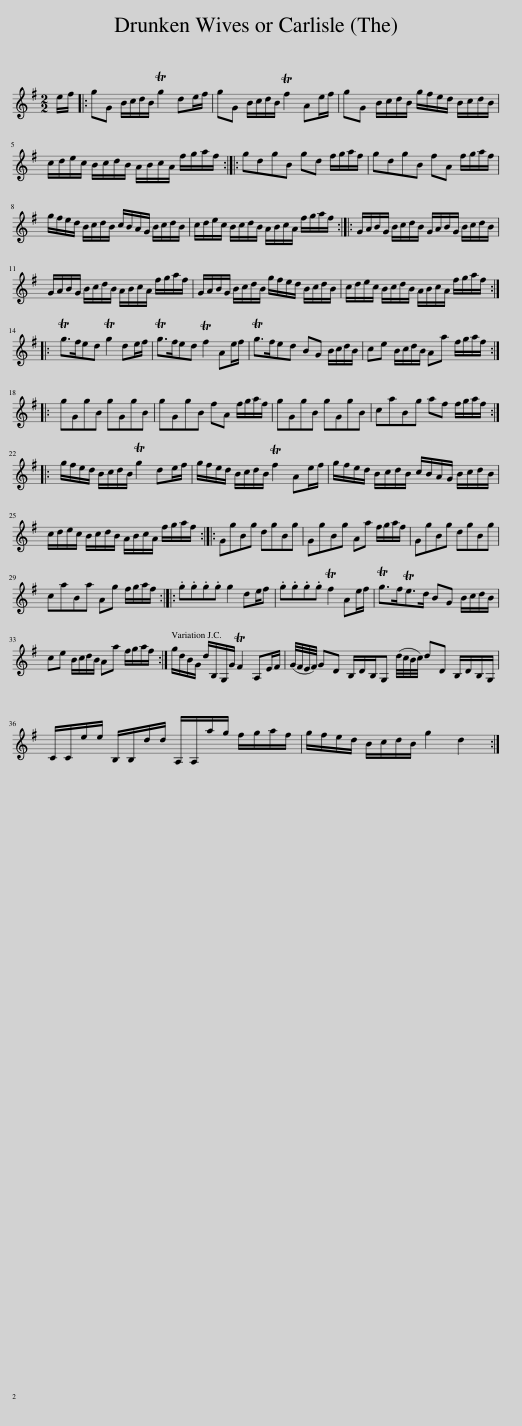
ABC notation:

X:1
L:1/8
M:2/2
I:linebreak $
K:G
V:1 treble
V:1
 e/f/ |: gG B/c/d/B/ Tg2 de/f/ | gG B/c/d/B/ Tf2 Ae/f/ | gG B/c/d/B/ g/f/e/d/ B/c/d/B/ |$ c/d/e/c/ B/c/d/B/ A/B/c/A/ f/g/a/f/ :: %5
 gdgB gd f/g/a/f/ | gdgB fA f/g/a/f/ |$ g/f/e/d/ B/c/d/B/ c/B/A/G/ B/c/d/B/ | c/d/e/c/ B/c/d/B/ A/B/c/A/ f/g/a/f/ :: G/A/B/G/ B/c/d/B/ G/A/B/G/ B/c/d/B/ |$ %10
 G/A/B/G/ B/c/d/B/ A/B/c/A/ f/g/a/f/ | G/A/B/G/ B/c/d/B/ g/f/e/d/ B/c/d/B/ | c/d/e/c/ B/c/d/B/ A/B/c/A/ f/g/a/f/ ::$ Tg>fed Tg2 de/f/ | Tg>fed Tf2 Ae/f/ | %15
 Tg>fed BG B/c/d/B/ | ce B/c/d/B/ Aa f/g/a/f/ ::$ gGgB gGgB | gGgB fA f/g/a/f/ | gGgB gGgB | %20
 caBg af f/g/a/f/ ::$ g/f/e/d/ B/c/d/B/ Tg2 de/f/ | g/f/e/d/ B/c/d/B/ Tf2 Ae/f/ | g/f/e/d/ B/c/d/B/ c/B/A/G/ B/c/d/B/ |$ c/d/e/c/ B/c/d/B/ A/B/c/A/ f/g/a/f/ :: %25
 GgBg dgBg | GgBg Aa f/g/a/f/ | GgBg dgBg |$ caBa Ag f/g/a/f/ :: .g.g.g.g g2 de/f | %30
 .g.g.g.g Tf2 Ae/f/ | Tg>fTe>d BG B/c/d/B/ |$ ce B/c/d/B/ Aa f/g/a/f/ :| g/d/B/G/ d/B,/G,/G/ TF2 A,E/F/ | (G/4F/4E/4F/4) GD B,/D/B,/G, (d/4c/4B/4c/4) dD B,/D/B,/G,/ |$ %35
 C/C/e/e/ B,/B,/d/d/ A,/A,/a/g/ f/g/a/f/ | g/f/e/d/ B/c/d/B/ g2 d2 :| %37
